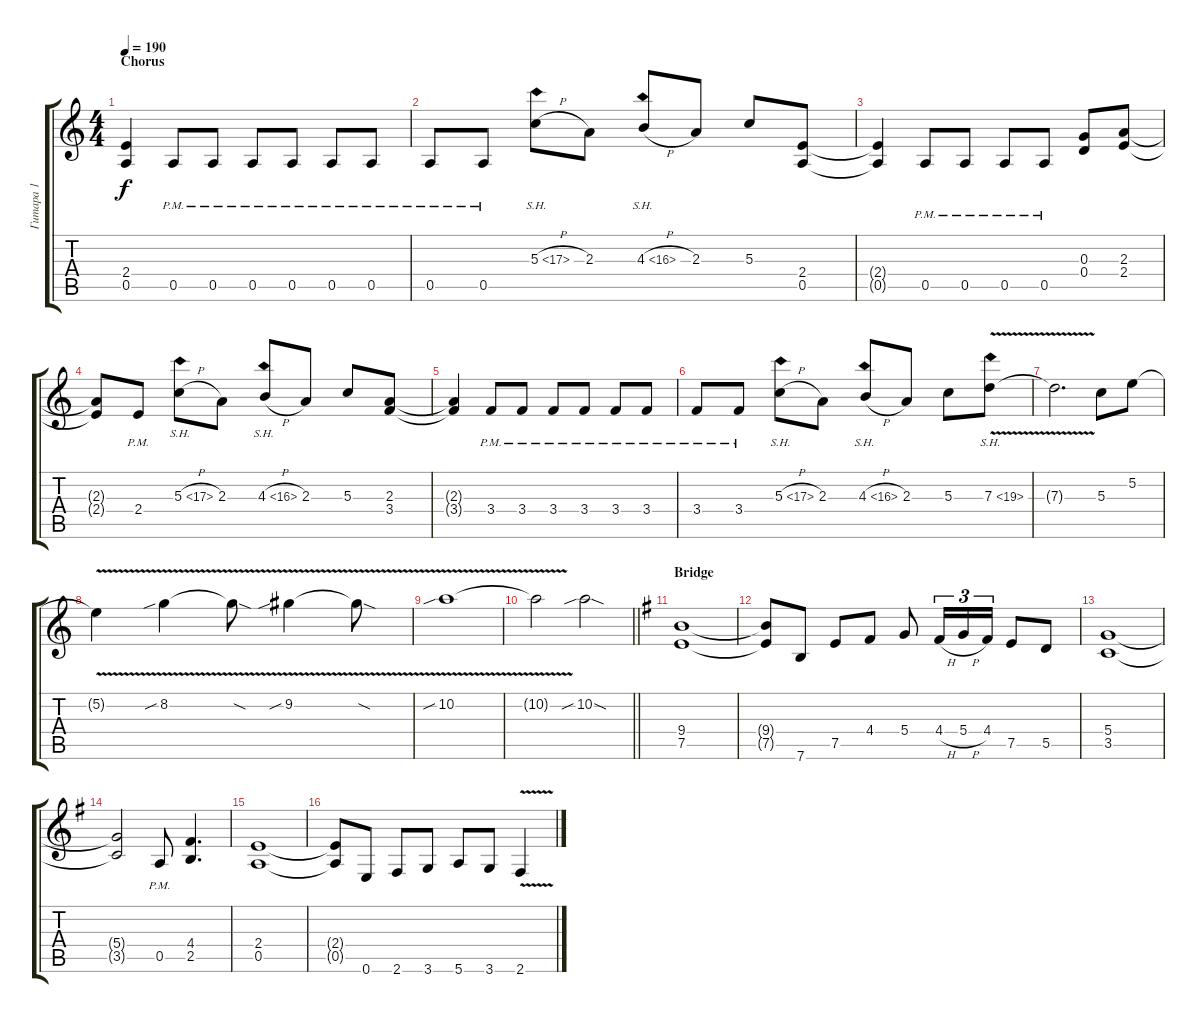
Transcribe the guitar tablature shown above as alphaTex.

\track ("Гитара 1" "Гитара 1") {instrument distortionguitar}
\staff {score tabs}
\tuning (E4 B3 G3 D3 A2 E2) {hide}
\ts (4 4)
\section ("" "Chorus")
\tempo 190
\clef g2
\ks aminor
(2.4{t} 0.5{t}).4{dy f} 0.5{pm}.8 0.5{pm}.8 0.5{pm}.8 0.5{pm}.8 0.5{pm}.8 0.5{pm}.8 |
0.5{pm}.8 0.5{pm}.8 5.3{sh 12 h}.8 2.3.8 4.3{sh 12 h}.8 2.3.8 5.3.8 (2.4 0.5).8 |
(2.4{t} 0.5{t}).4 0.5{pm}.8 0.5{pm}.8 0.5{pm}.8 0.5{pm}.8 (0.3 0.4).8 (2.3 2.4).8 |
(2.3{t} 2.4{t}).8 2.4{pm}.8 5.3{sh 12 h}.8 2.3.8 4.3{sh 12 h}.8 2.3.8 5.3.8 (2.3 3.4).8 |
(2.3{t} 3.4{t}).4 3.4{pm}.8 3.4{pm}.8 3.4{pm}.8 3.4{pm}.8 3.4{pm}.8 3.4{pm}.8 |
3.4{pm}.8 3.4{pm}.8 5.3{sh 12 h}.8 2.3.8 4.3{sh 12 h}.8 2.3.8 5.3.8 7.3{sh 12 v}.8 |
7.3{t}.2{d} 5.3.8 5.2.8 |
5.2{v t}.4 8.2{v sib}.4 8.2{sod t}.8 9.2{v sib}.4 9.2{sod t}.8 |
10.2{v sib}.1 |
\barLineRight lightlight
10.2{t}.2 10.2{sib sod}.2 |
\section ("" "Bridge")
\ks eminor
(9.4 7.5).1 |
(9.4{t} 7.5{t}).8 7.6.8 7.5.8 4.4.8 5.4.8 4.4{h}.16{tu (3 2)} 5.4{h}.16{tu (3 2)} 4.4.16{tu (3 2)} 7.5.8 5.5.8 |
(5.4 3.5).1 |
(5.4{t} 3.5{t}).2 0.5{pm}.8 (4.4 2.5).4{d} |
(2.4 0.5).1 |
(2.4{t} 0.5{t}).8 0.6.8 2.6.8 3.6.8 5.6.8 3.6.8 2.6{v}.4
